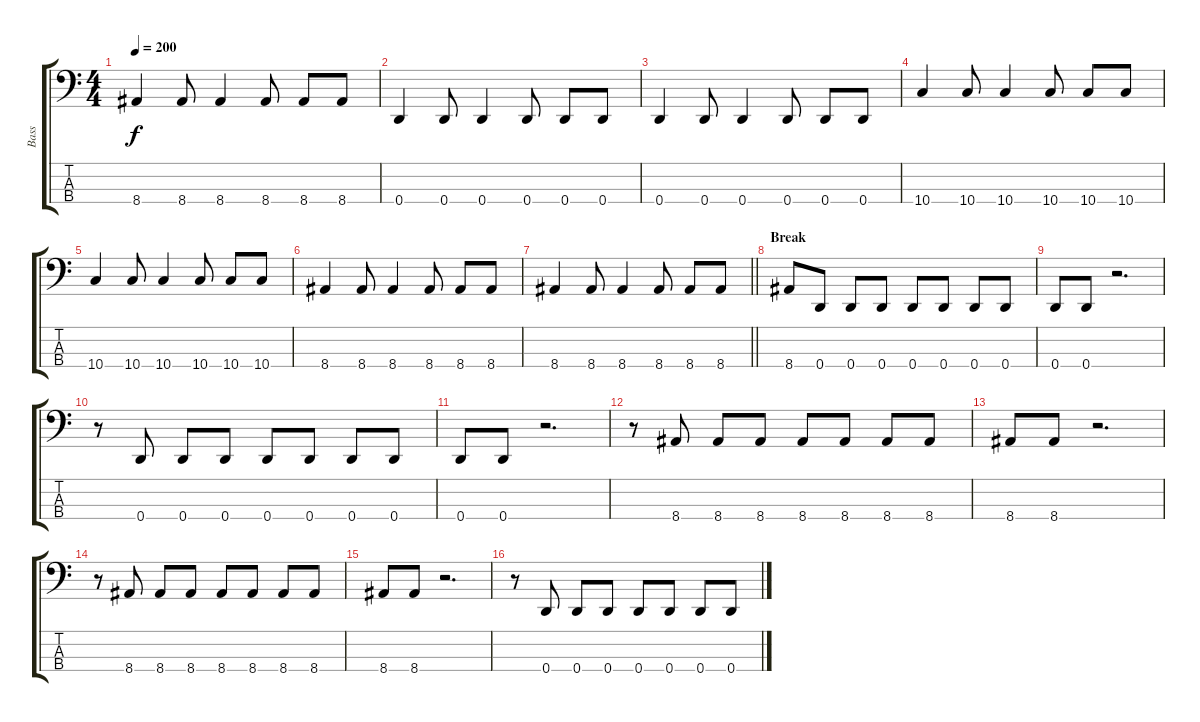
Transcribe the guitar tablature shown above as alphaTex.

\track ("Bass" "Bass") {instrument electricbassfinger}
\staff {score tabs}
\tuning (G2 D2 A1 D1) {hide}
\ts (4 4)
\tempo 200
\clef f4
\ks c
8.4.4{dy f} 8.4.8 8.4.4 8.4.8 8.4.8 8.4.8 |
0.4.4 0.4.8 0.4.4 0.4.8 0.4.8 0.4.8 |
0.4.4 0.4.8 0.4.4 0.4.8 0.4.8 0.4.8 |
10.4.4 10.4.8 10.4.4 10.4.8 10.4.8 10.4.8 |
10.4.4 10.4.8 10.4.4 10.4.8 10.4.8 10.4.8 |
8.4.4 8.4.8 8.4.4 8.4.8 8.4.8 8.4.8 |
\barLineRight lightlight
8.4.4 8.4.8 8.4.4 8.4.8 8.4.8 8.4.8 |
\section ("" "Break")
8.4.8 0.4.8 0.4.8 0.4.8 0.4.8 0.4.8 0.4.8 0.4.8 |
0.4.8 0.4.8 r.2{d} |
r.8 0.4.8 0.4.8 0.4.8 0.4.8 0.4.8 0.4.8 0.4.8 |
0.4.8 0.4.8 r.2{d} |
r.8 8.4.8 8.4.8 8.4.8 8.4.8 8.4.8 8.4.8 8.4.8 |
8.4.8 8.4.8 r.2{d} |
r.8 8.4.8 8.4.8 8.4.8 8.4.8 8.4.8 8.4.8 8.4.8 |
8.4.8 8.4.8 r.2{d} |
r.8 0.4.8 0.4.8 0.4.8 0.4.8 0.4.8 0.4.8 0.4.8
